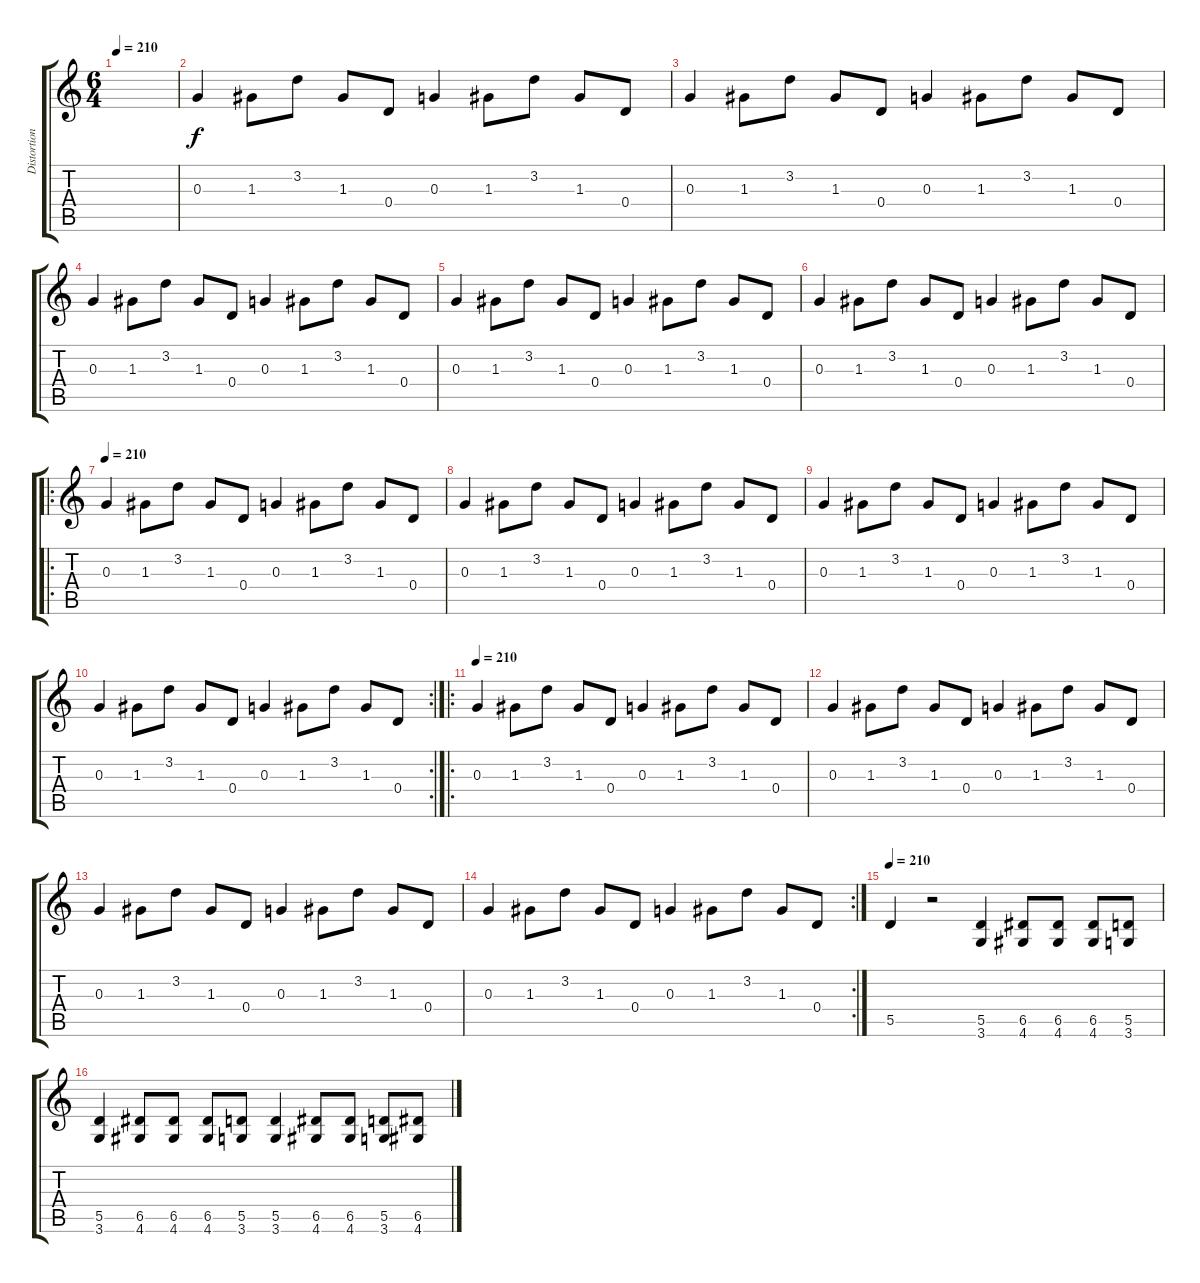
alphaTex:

\track ("Distortion Gtr1" "Distortion") {instrument distortionguitar}
\staff {score tabs}
\tuning (E4 B3 G3 D3 A2 E2) {hide}
\ts (6 4)
\tempo 210
\clef g2
\ks c
|
0.3.4{volume 13} 1.3.8 3.2.8 1.3.8 0.4.8 0.3.4 1.3.8 3.2.8 1.3.8 0.4.8 |
0.3.4 1.3.8 3.2.8 1.3.8 0.4.8 0.3.4 1.3.8 3.2.8 1.3.8 0.4.8 |
0.3.4 1.3.8 3.2.8 1.3.8 0.4.8 0.3.4 1.3.8 3.2.8 1.3.8 0.4.8 |
0.3.4 1.3.8 3.2.8 1.3.8 0.4.8 0.3.4 1.3.8 3.2.8 1.3.8 0.4.8 |
0.3.4 1.3.8 3.2.8 1.3.8 0.4.8 0.3.4 1.3.8 3.2.8 1.3.8 0.4.8 |
\ro
\tempo 210
0.3.4 1.3.8 3.2.8 1.3.8 0.4.8 0.3.4 1.3.8 3.2.8 1.3.8 0.4.8 |
0.3.4 1.3.8 3.2.8 1.3.8 0.4.8 0.3.4 1.3.8 3.2.8 1.3.8 0.4.8 |
0.3.4 1.3.8 3.2.8 1.3.8 0.4.8 0.3.4 1.3.8 3.2.8 1.3.8 0.4.8 |
\rc 2
0.3.4 1.3.8 3.2.8 1.3.8 0.4.8 0.3.4 1.3.8 3.2.8 1.3.8 0.4.8 |
\ro
\tempo 210
0.3.4 1.3.8 3.2.8 1.3.8 0.4.8 0.3.4 1.3.8 3.2.8 1.3.8 0.4.8 |
0.3.4 1.3.8 3.2.8 1.3.8 0.4.8 0.3.4 1.3.8 3.2.8 1.3.8 0.4.8 |
0.3.4 1.3.8 3.2.8 1.3.8 0.4.8 0.3.4 1.3.8 3.2.8 1.3.8 0.4.8 |
\rc 2
0.3.4 1.3.8 3.2.8 1.3.8 0.4.8 0.3.4 1.3.8 3.2.8 1.3.8 0.4.8 |
\tempo 210
5.5.4 r.2 (5.5 3.6).4 (6.5 4.6).8 (6.5 4.6).8 (6.5 4.6).8 (5.5 3.6).8 |
(5.5 3.6).4 (6.5 4.6).8 (6.5 4.6).8 (6.5 4.6).8 (5.5 3.6).8 (5.5 3.6).4 (6.5 4.6).8 (6.5 4.6).8 (5.5 3.6).8 (6.5 4.6).8
